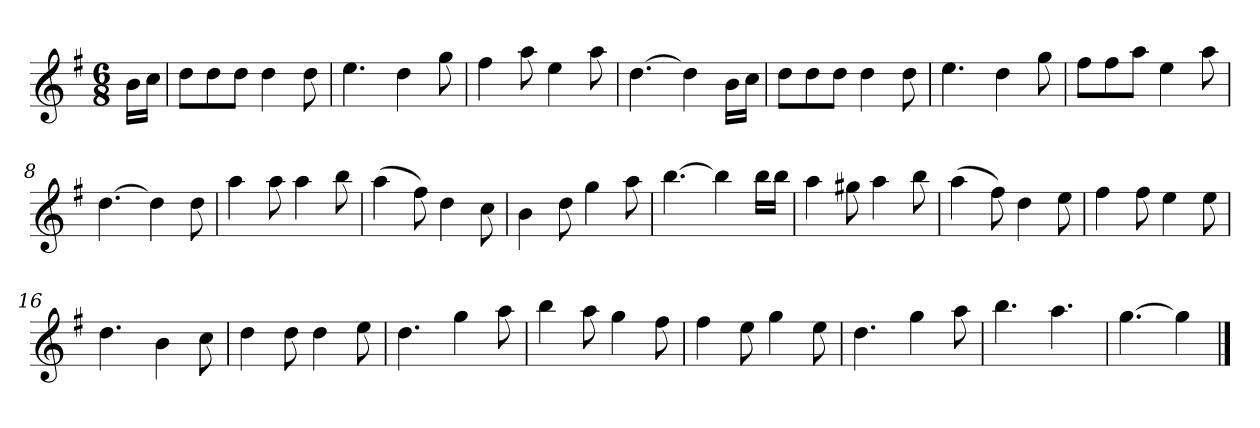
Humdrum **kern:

**kern
*part1
*staff1
*k[f#]
*M6/8
*MM120
=
16bLL
16ccJJ
=1
8ddL
8dd
8ddJ
4dd
8dd
=2
4.ee
4dd
8gg
=3
4ff#
8aa
4ee
8aa
=4
[4.dd
4dd]
16bLL
16ccJJ
=5
8ddL
8dd
8ddJ
4dd
8dd
=6
4.ee
4dd
8gg
=7
8ff#L
8ff#
8aaJ
4ee
8aa
=8
[4.dd
4dd]
8dd
=9
4aa
8aa
4aa
8bb
=10
(4aa
8ff#)
4dd
8cc
=11
4b
8dd
4gg
8aa
=12
[4.bb
4bb]
16bbLL
16bbJJ
=13
4aa
8gg#X
4aa
8bb
=14
(4aa
8ff#)
4dd
8ee
=15
4ff#
8ff#
4ee
8ee
=16
4.dd
4b
8cc
=17
4dd
8dd
4dd
8ee
=18
4.dd
4gg
8aa
=19
4bb
8aa
4gg
8ff#
=20
4ff#
8ee
4gg
8ee
=21
4.dd
4gg
8aa
=22
4.bb
4.aa
=23
[4.gg
4gg]
==
*-
